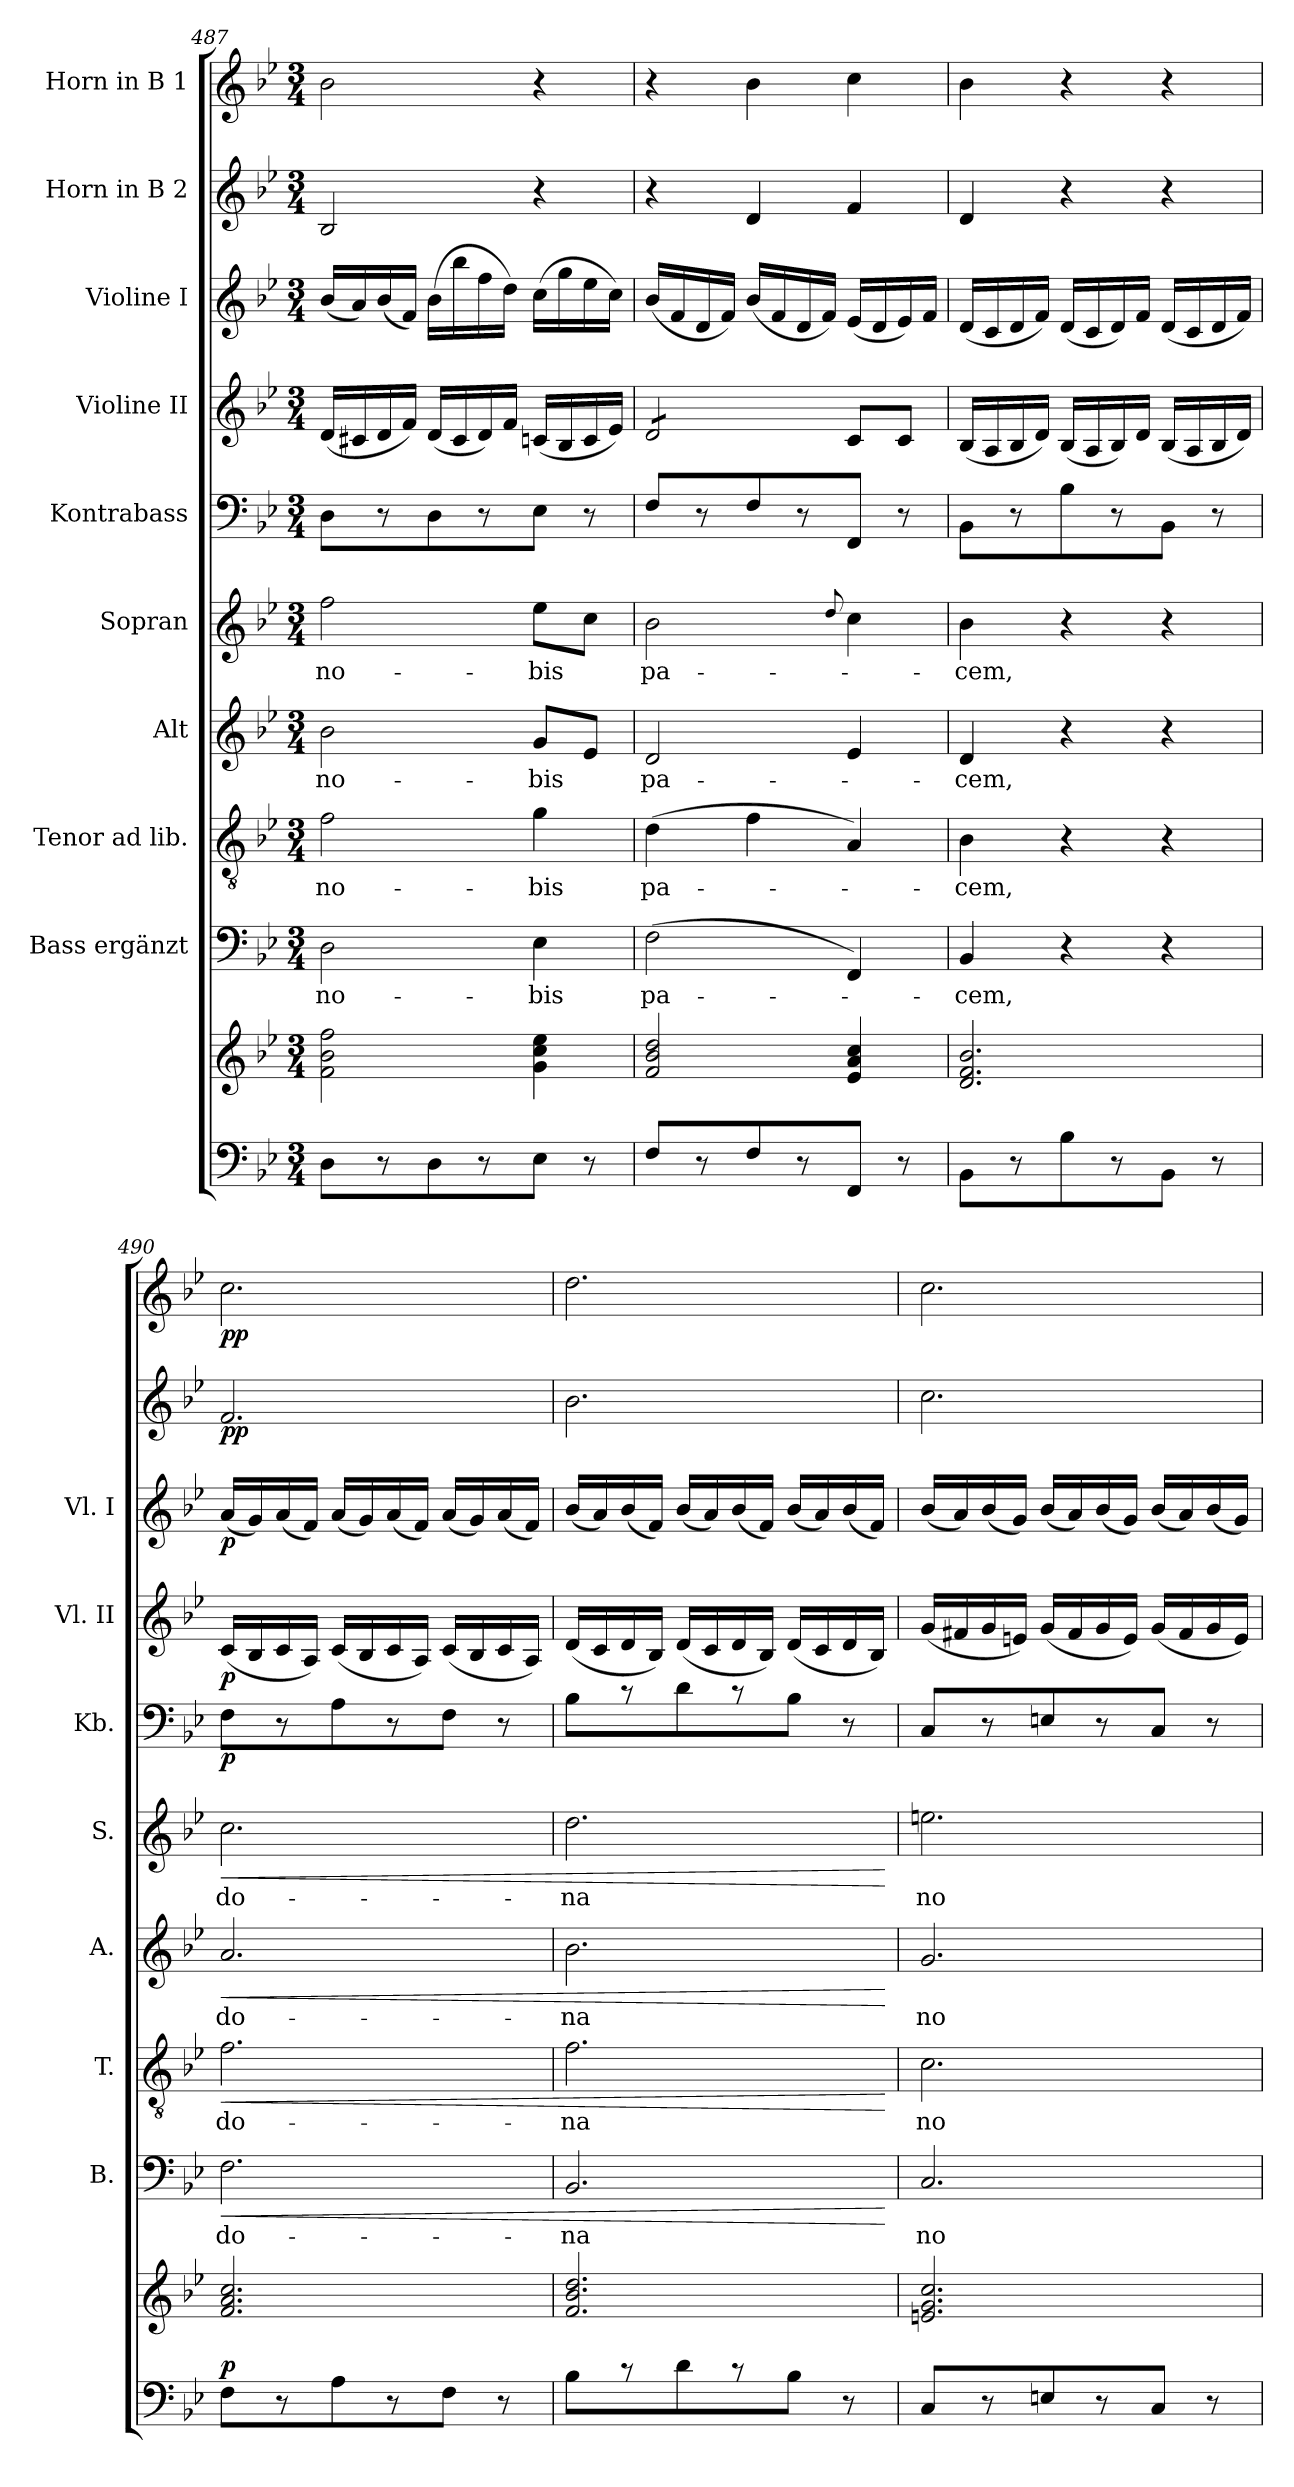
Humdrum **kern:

**kern	**kern	**dynam	**kern	**text	**dynam	**kern	**text	**dynam	**kern	**text	**dynam	**kern	**text	**dynam	**kern	**dynam	**kern	**dynam	**kern	**dynam	**kern	**dynam	**kern	**dynam
*part10	*part10	*part10	*part9	*part9	*part9	*part8	*part8	*part8	*part7	*part7	*part7	*part6	*part6	*part6	*part5	*part5	*part4	*part4	*part3	*part3	*part2	*part2	*part1	*part1
*staff11	*staff10	*staff10/11	*staff9	*staff9	*staff9	*staff8	*staff8	*staff8	*staff7	*staff7	*staff7	*staff6	*staff6	*staff6	*staff5	*staff5	*staff4	*staff4	*staff3	*staff3	*staff2	*staff2	*staff1	*staff1
*	*	*	*I"Bass ergänzt	*	*	*I"Tenor ad lib.	*	*	*I"Alt	*	*	*I"Sopran	*	*	*I"Kontrabass	*	*I"Violine II	*	*I"Violine I	*	*I"Horn in B 2	*	*I"Horn in B 1	*
*	*	*	*I'B.	*	*	*I'T.	*	*	*I'A.	*	*	*I'S.	*	*	*I'Kb.	*	*I'Vl. II	*	*I'Vl. I	*	*	*	*	*
*clefF4	*clefG2	*	*clefF4	*	*	*clefGv2	*	*	*clefG2	*	*	*clefG2	*	*	*clefF4	*	*clefG2	*	*clefG2	*	*clefG2	*	*clefG2	*
*	*	*	*	*	*	*	*	*	*	*	*	*	*	*	*ITrd7c12	*	*	*	*	*	*ITrd8c14	*	*ITrd8c14	*
*k[b-e-]	*k[b-e-]	*	*k[b-e-]	*	*	*k[b-e-]	*	*	*k[b-e-]	*	*	*k[b-e-]	*	*	*k[b-e-]	*	*k[b-e-]	*	*k[b-e-]	*	*k[b-e-]	*	*k[b-e-]	*
*B-:	*B-:	*	*B-:	*	*	*B-:	*	*	*B-:	*	*	*B-:	*	*	*B-:	*	*B-:	*	*B-:	*	*B-:	*	*B-:	*
*M3/4	*M3/4	*	*M3/4	*	*	*M3/4	*	*	*M3/4	*	*	*M3/4	*	*	*M3/4	*	*M3/4	*	*M3/4	*	*M3/4	*	*M3/4	*
=487	=487	=487	=487	=487	=487	=487	=487	=487	=487	=487	=487	=487	=487	=487	=487	=487	=487	=487	=487	=487	=487	=487	=487	=487
!	!	!	!	!LO:LY:b	!	!	!LO:LY:b	!	!	!LO:LY:b	!	!	!LO:LY:b	!	!	!	!	!	!	!	!	!	!	!
8D\L	2f\ 2b-\ 2ff\	.	2D\	no-	.	2f\	no-	.	2b-\	no-	.	2ff\	no-	.	8DD\L	.	(<16d/LL	.	(<16b-/LL	.	2BB-/	.	2B-\	.
.	.	.	.	.	.	.	.	.	.	.	.	.	.	.	.	.	16c#X/	.	16a/)	.	.	.	.	.
8r	.	.	.	.	.	.	.	.	.	.	.	.	.	.	8r	.	16d/	.	(<16b-/	.	.	.	.	.
.	.	.	.	.	.	.	.	.	.	.	.	.	.	.	.	.	16f/JJ)	.	16f/JJ)	.	.	.	.	.
8D\	.	.	.	.	.	.	.	.	.	.	.	.	.	.	8DD\	.	(<16d/LL	.	(>16b-\LL	.	.	.	.	.
.	.	.	.	.	.	.	.	.	.	.	.	.	.	.	.	.	16c#/	.	16bb-\	.	.	.	.	.
8r	.	.	.	.	.	.	.	.	.	.	.	.	.	.	8r	.	16d/)	.	16ff\	.	.	.	.	.
.	.	.	.	.	.	.	.	.	.	.	.	.	.	.	.	.	16f/JJ	.	16dd\JJ)	.	.	.	.	.
!	!	!	!	!LO:LY:b	!	!	!LO:LY:b	!	!	!LO:LY:b	!	!	!LO:LY:b	!	!	!	!	!	!	!	!	!	!	!
8E-\J	4g\ 4cc\ 4ee-\	.	4E-\	-bis	.	4g\	-bis	.	8g/L	-bis	.	8ee-\L	-bis	.	8EE-\J	.	(<16cn/LL	.	(>16cc\LL	.	4r	.	4r	.
.	.	.	.	.	.	.	.	.	.	.	.	.	.	.	.	.	16B-/	.	16gg\	.	.	.	.	.
8r	.	.	.	.	.	.	.	.	8e-/J	.	.	8cc\J	.	.	8r	.	16c/	.	16ee-\	.	.	.	.	.
.	.	.	.	.	.	.	.	.	.	.	.	.	.	.	.	.	16e-/JJ)	.	16cc\JJ)	.	.	.	.	.
=488	=488	=488	=488	=488	=488	=488	=488	=488	=488	=488	=488	=488	=488	=488	=488	=488	=488	=488	=488	=488	=488	=488	=488	=488
!	!	!	!	!LO:LY:b	!	!	!LO:LY:b	!	!	!LO:LY:b	!	!	!LO:LY:b	!	!	!	!	!	!	!	!	!	!	!
*	*	*	*	*	*	*	*	*	*	*	*	*	*	*	*	*	*tremolo	*	*	*	*	*	*	*
8F/L	2f/ 2b-/ 2dd/	.	(>2F\	pa-	.	(>4d\	pa-	.	2d/	pa-	.	2b-\	pa-	.	8FF/L	.	8d/L	.	(<16b-/LL	.	4r	.	4r	.
.	.	.	.	.	.	.	.	.	.	.	.	.	.	.	.	.	.	.	16f/	.	.	.	.	.
8r	.	.	.	.	.	.	.	.	.	.	.	.	.	.	8r	.	8d/	.	16d/	.	.	.	.	.
.	.	.	.	.	.	.	.	.	.	.	.	.	.	.	.	.	.	.	16f/JJ)	.	.	.	.	.
8F/	.	.	.	.	.	4f\	.	.	.	.	.	.	.	.	8FF/	.	8d/	.	(<16b-/LL	.	4D/	.	4B-\	.
.	.	.	.	.	.	.	.	.	.	.	.	.	.	.	.	.	.	.	16f/	.	.	.	.	.
8r	.	.	.	.	.	.	.	.	.	.	.	.	.	.	8r	.	8d/J	.	16d/	.	.	.	.	.
*	*	*	*	*	*	*	*	*	*	*	*	*	*	*	*	*	*Xtremolo	*	*	*	*	*	*	*
.	.	.	.	.	.	.	.	.	.	.	.	.	.	.	.	.	.	.	16f/JJ)	.	.	.	.	.
.	.	.	.	.	.	.	.	.	.	.	.	8qqdd/	.	.	.	.	.	.	.	.	.	.	.	.
8FF/J	4e-/ 4a/ 4cc/	.	4FF/)	.	.	4A/)	.	.	4e-/	.	.	4cc\	.	.	8FFF/J	.	8c/L	.	(<16e-/LL	.	4F/	.	4c\	.
.	.	.	.	.	.	.	.	.	.	.	.	.	.	.	.	.	.	.	16d/	.	.	.	.	.
8r	.	.	.	.	.	.	.	.	.	.	.	.	.	.	8r	.	8c/J	.	16e-/)	.	.	.	.	.
.	.	.	.	.	.	.	.	.	.	.	.	.	.	.	.	.	.	.	16f/JJ	.	.	.	.	.
!!LO:PB:g=z
=489	=489	=489	=489	=489	=489	=489	=489	=489	=489	=489	=489	=489	=489	=489	=489	=489	=489	=489	=489	=489	=489	=489	=489	=489
!	!	!	!	!LO:LY:b	!	!	!LO:LY:b	!	!	!LO:LY:b	!	!	!LO:LY:b	!	!	!	!	!	!	!	!	!	!	!
8BB-\L	2.d/ 2.f/ 2.b-/	.	4BB-/	-cem,	.	4B-\	-cem,	.	4d/	-cem,	.	4b-\	-cem,	.	8BBB-\L	.	(<16B-/LL	.	(<16d/LL	.	4D/	.	4B-\	.
.	.	.	.	.	.	.	.	.	.	.	.	.	.	.	.	.	16A/	.	16c/	.	.	.	.	.
8r	.	.	.	.	.	.	.	.	.	.	.	.	.	.	8r	.	16B-/	.	16d/	.	.	.	.	.
.	.	.	.	.	.	.	.	.	.	.	.	.	.	.	.	.	16d/JJ)	.	16f/JJ)	.	.	.	.	.
8B-\	.	.	4r	.	.	4r	.	.	4r	.	.	4r	.	.	8BB-\	.	(<16B-/LL	.	(<16d/LL	.	4r	.	4r	.
.	.	.	.	.	.	.	.	.	.	.	.	.	.	.	.	.	16A/	.	16c/	.	.	.	.	.
8r	.	.	.	.	.	.	.	.	.	.	.	.	.	.	8r	.	16B-/)	.	16d/)	.	.	.	.	.
.	.	.	.	.	.	.	.	.	.	.	.	.	.	.	.	.	16d/JJ	.	16f/JJ	.	.	.	.	.
8BB-\J	.	.	4r	.	.	4r	.	.	4r	.	.	4r	.	.	8BBB-\J	.	(<16B-/LL	.	(<16d/LL	.	4r	.	4r	.
.	.	.	.	.	.	.	.	.	.	.	.	.	.	.	.	.	16A/	.	16c/	.	.	.	.	.
8r	.	.	.	.	.	.	.	.	.	.	.	.	.	.	8r	.	16B-/	.	16d/	.	.	.	.	.
.	.	.	.	.	.	.	.	.	.	.	.	.	.	.	.	.	16d/JJ)	.	16f/JJ)	.	.	.	.	.
=490	=490	=490	=490	=490	=490	=490	=490	=490	=490	=490	=490	=490	=490	=490	=490	=490	=490	=490	=490	=490	=490	=490	=490	=490
!	!	!LO:DY:a=2	!	!LO:LY:b	!LO:HP:b	!	!LO:LY:b	!LO:HP:b	!	!LO:LY:b	!LO:HP:b	!	!LO:LY:b	!LO:HP:b	!	!LO:DY:b	!	!LO:DY:b	!	!LO:DY:b	!	!LO:DY:b	!	!LO:DY:b
8F\L	2.f/ 2.a/ 2.cc/	p	2.F\	do-	<	2.f\	do-	<	2.a/	do-	<	2.cc\	do-	<	8FF\L	p	(<16c/LL	p	(<16a/LL	p	2.F/	pp	2.c\	pp
.	.	.	.	.	.	.	.	.	.	.	.	.	.	.	.	.	16B-/	.	16g/)	.	.	.	.	.
8r	.	.	.	.	.	.	.	.	.	.	.	.	.	.	8r	.	16c/	.	(<16a/	.	.	.	.	.
.	.	.	.	.	.	.	.	.	.	.	.	.	.	.	.	.	16A/JJ)	.	16f/JJ)	.	.	.	.	.
8A\	.	.	.	.	.	.	.	.	.	.	.	.	.	.	8AA\	.	(<16c/LL	.	(<16a/LL	.	.	.	.	.
.	.	.	.	.	.	.	.	.	.	.	.	.	.	.	.	.	16B-/	.	16g/)	.	.	.	.	.
8r	.	.	.	.	.	.	.	.	.	.	.	.	.	.	8r	.	16c/	.	(<16a/	.	.	.	.	.
.	.	.	.	.	.	.	.	.	.	.	.	.	.	.	.	.	16A/JJ)	.	16f/JJ)	.	.	.	.	.
8F\J	.	.	.	.	.	.	.	.	.	.	.	.	.	.	8FF\J	.	(<16c/LL	.	(<16a/LL	.	.	.	.	.
.	.	.	.	.	.	.	.	.	.	.	.	.	.	.	.	.	16B-/	.	16g/)	.	.	.	.	.
8r	.	.	.	.	.	.	.	.	.	.	.	.	.	.	8r	.	16c/	.	(<16a/	.	.	.	.	.
.	.	.	.	.	.	.	.	.	.	.	.	.	.	.	.	.	16A/JJ)	.	16f/JJ)	.	.	.	.	.
=491	=491	=491	=491	=491	=491	=491	=491	=491	=491	=491	=491	=491	=491	=491	=491	=491	=491	=491	=491	=491	=491	=491	=491	=491
!	!	!	!	!LO:LY:b	!	!	!LO:LY:b	!	!	!LO:LY:b	!	!	!LO:LY:b	!	!	!	!	!	!	!	!	!	!	!
8B-\L	2.f/ 2.b-/ 2.dd/	.	2.BB-/	-na	.	2.f\	-na	.	2.b-\	-na	.	2.dd\	-na	.	8BB-\L	.	(<16d/LL	.	(<16b-/LL	.	2.B-\	.	2.d\	.
.	.	.	.	.	.	.	.	.	.	.	.	.	.	.	.	.	16c/	.	16a/)	.	.	.	.	.
8r	.	.	.	.	.	.	.	.	.	.	.	.	.	.	8r	.	16d/	.	(<16b-/	.	.	.	.	.
.	.	.	.	.	.	.	.	.	.	.	.	.	.	.	.	.	16B-/JJ)	.	16f/JJ)	.	.	.	.	.
8d\	.	.	.	.	.	.	.	.	.	.	.	.	.	.	8D\	.	(<16d/LL	.	(<16b-/LL	.	.	.	.	.
.	.	.	.	.	.	.	.	.	.	.	.	.	.	.	.	.	16c/	.	16a/)	.	.	.	.	.
8r	.	.	.	.	.	.	.	.	.	.	.	.	.	.	8r	.	16d/	.	(<16b-/	.	.	.	.	.
.	.	.	.	.	.	.	.	.	.	.	.	.	.	.	.	.	16B-/JJ)	.	16f/JJ)	.	.	.	.	.
8B-\J	.	.	.	.	.	.	.	.	.	.	.	.	.	.	8BB-\J	.	(<16d/LL	.	(<16b-/LL	.	.	.	.	.
.	.	.	.	.	.	.	.	.	.	.	.	.	.	.	.	.	16c/	.	16a/)	.	.	.	.	.
8r	.	.	.	.	.	.	.	.	.	.	.	.	.	.	8r	.	16d/	.	(<16b-/	.	.	.	.	.
.	.	.	.	.	.	.	.	.	.	.	.	.	.	.	.	.	16B-/JJ)	.	16f/JJ)	.	.	.	.	.
.	.	.	.	.	[	.	.	[	.	.	[	.	.	[	.	.	.	.	.	.	.	.	.	.
!!LO:PB:g=z
=492	=492	=492	=492	=492	=492	=492	=492	=492	=492	=492	=492	=492	=492	=492	=492	=492	=492	=492	=492	=492	=492	=492	=492	=492
!	!	!	!	!LO:LY:b	!	!	!LO:LY:b	!	!	!LO:LY:b	!	!	!LO:LY:b	!	!	!	!	!	!	!	!	!	!	!
8C/L	2.en/ 2.g/ 2.cc/	.	2.C/	no-	.	2.c\	no-	.	2.g/	no-	.	2.een\	no-	.	8CC/L	.	(<16g/LL	.	(<16b-/LL	.	2.c\	.	2.c\	.
.	.	.	.	.	.	.	.	.	.	.	.	.	.	.	.	.	16f#X/	.	16a/)	.	.	.	.	.
8r	.	.	.	.	.	.	.	.	.	.	.	.	.	.	8r	.	16g/	.	(<16b-/	.	.	.	.	.
.	.	.	.	.	.	.	.	.	.	.	.	.	.	.	.	.	16en/JJ)	.	16g/JJ)	.	.	.	.	.
8En/	.	.	.	.	.	.	.	.	.	.	.	.	.	.	8EEn/	.	(<16g/LL	.	(<16b-/LL	.	.	.	.	.
.	.	.	.	.	.	.	.	.	.	.	.	.	.	.	.	.	16f#/	.	16a/)	.	.	.	.	.
8r	.	.	.	.	.	.	.	.	.	.	.	.	.	.	8r	.	16g/	.	(<16b-/	.	.	.	.	.
.	.	.	.	.	.	.	.	.	.	.	.	.	.	.	.	.	16e/JJ)	.	16g/JJ)	.	.	.	.	.
8C/J	.	.	.	.	.	.	.	.	.	.	.	.	.	.	8CC/J	.	(<16g/LL	.	(<16b-/LL	.	.	.	.	.
.	.	.	.	.	.	.	.	.	.	.	.	.	.	.	.	.	16f#/	.	16a/)	.	.	.	.	.
8r	.	.	.	.	.	.	.	.	.	.	.	.	.	.	8r	.	16g/	.	(<16b-/	.	.	.	.	.
.	.	.	.	.	.	.	.	.	.	.	.	.	.	.	.	.	16e/JJ)	.	16g/JJ)	.	.	.	.	.
=	=	=	=	=	=	=	=	=	=	=	=	=	=	=	=	=	=	=	=	=	=	=	=	=
*-	*-	*-	*-	*-	*-	*-	*-	*-	*-	*-	*-	*-	*-	*-	*-	*-	*-	*-	*-	*-	*-	*-	*-	*-
